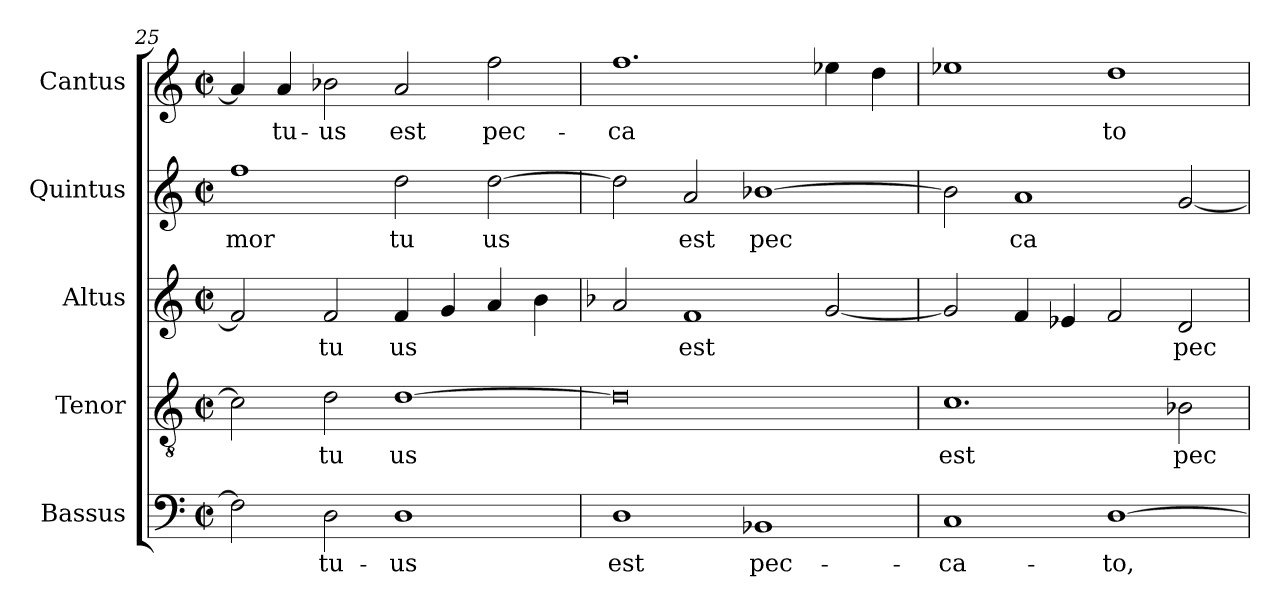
**kern	**text	**kern	**text	**kern	**text	**kern	**text	**kern	**text
*part5	*part5	*part4	*part4	*part3	*part3	*part2	*part2	*part1	*part1
*staff5	*staff5	*staff4	*staff4	*staff3	*staff3	*staff2	*staff2	*staff1	*staff1
*I"Bassus	*	*I"Tenor	*	*I"Altus	*	*I"Quintus	*	*I"Cantus	*
*clefF4	*	*clefGv2	*	*clefG2	*	*clefG2	*	*clefG2	*
*k[]	*	*k[]	*	*k[]	*	*k[]	*	*k[]	*
*C:	*	*C:	*	*C:	*	*C:	*	*C:	*
*M2/2	*	*M2/2	*	*M2/2	*	*M2/2	*	*M2/2	*
*met(c|)	*	*met(c|)	*	*met(c|)	*	*met(c|)	*	*met(c|)	*
=25	=25	=25	=25	=25	=25	=25	=25	=25	=25
!	!LO:LY:b:cj	!	!LO:LY:b:cj	!	!LO:LY:b:cj	!	!LO:LY:b:cj	!	!LO:LY:b:cj
2F\]	--	2c\]	.	2f/]	.	1ff	mor	4a/]	--
!	!	!	!	!	!	!	!	!	!LO:LY:b:cj
.	.	.	.	.	.	.	.	4a/	-tu-
!	!LO:LY:b:cj	!	!LO:LY:b:cj	!	!LO:LY:b:cj	!	!	!	!LO:LY:b:cj
2D\	-tu-	2d\	tu	2f/	tu	.	.	2b-X\	-us
!	!LO:LY:b:cj	!	!LO:LY:b:cj	!	!LO:LY:b:cj	!	!LO:LY:b:cj	!	!LO:LY:b:cj
1D	-us	[>1d	us	4f/	us	2dd\	tu	2a/	est
!	!	!	!	!	!LO:LY:b:cj	!	!	!	!
.	.	.	.	4g/	.	.	.	.	.
!	!	!	!	!	!LO:LY:b:cj	!	!LO:LY:b:cj	!	!LO:LY:b:cj
.	.	.	.	4a/	.	[>2dd\	us	2ff\	pec-
!	!	!	!	!	!LO:LY:b:cj	!	!	!	!
.	.	.	.	4b\	.	.	.	.	.
=26	=26	=26	=26	=26	=26	=26	=26	=26	=26
*	*	*	*	*k[b-]	*	*	*	*	*
*	*	*	*	*F:	*	*	*	*	*
!	!LO:LY:b:cj	!	!LO:LY:b:cj	!	!LO:LY:b:cj	!	!LO:LY:b:cj	!	!LO:LY:b:cj
1D	est	0d]	.	2a/	.	2dd\]	.	1.ff	-ca-
!	!	!	!	!	!LO:LY:b:cj	!	!LO:LY:b:cj	!	!
.	.	.	.	1f	est	2a/	est	.	.
!	!LO:LY:b:cj	!	!	!	!	!	!LO:LY:b:cj	!	!
1BB-X	pec-	.	.	.	.	[>1b-X	pec	.	.
!	!	!	!	!	!LO:LY:b:cj	!	!	!	!LO:LY:b:cj
.	.	.	.	[<2g/	.	.	.	4ee-\	--
!	!	!	!	!	!	!	!	!	!LO:LY:b:cj
.	.	.	.	.	.	.	.	4dd\	--
=27	=27	=27	=27	=27	=27	=27	=27	=27	=27
!	!LO:LY:b:cj	!	!LO:LY:b:cj	!	!LO:LY:b:cj	!	!LO:LY:b:cj	!	!LO:LY:b:cj
1C	-ca-	1.c	est	2g/]	.	2b-\]	.	1ee-	--
!	!	!	!	!	!LO:LY:b:cj	!	!LO:LY:b:cj	!	!
.	.	.	.	4f/	.	1a	ca	.	.
!	!	!	!	!	!LO:LY:b:cj	!	!	!	!
.	.	.	.	4e-/	.	.	.	.	.
!	!LO:LY:b:cj	!	!	!	!LO:LY:b:cj	!	!	!	!LO:LY:b:cj
[<1D	-to,	.	.	2f/	.	.	.	1dd	-to
!	!	!	!LO:LY:b:cj	!	!LO:LY:b:cj	!	!LO:LY:b:cj	!	!
.	.	2B-X\	pec	2d/	pec	[<2g/	.	.	.
=	=	=	=	=	=	=	=	=	=
*-	*-	*-	*-	*-	*-	*-	*-	*-	*-
